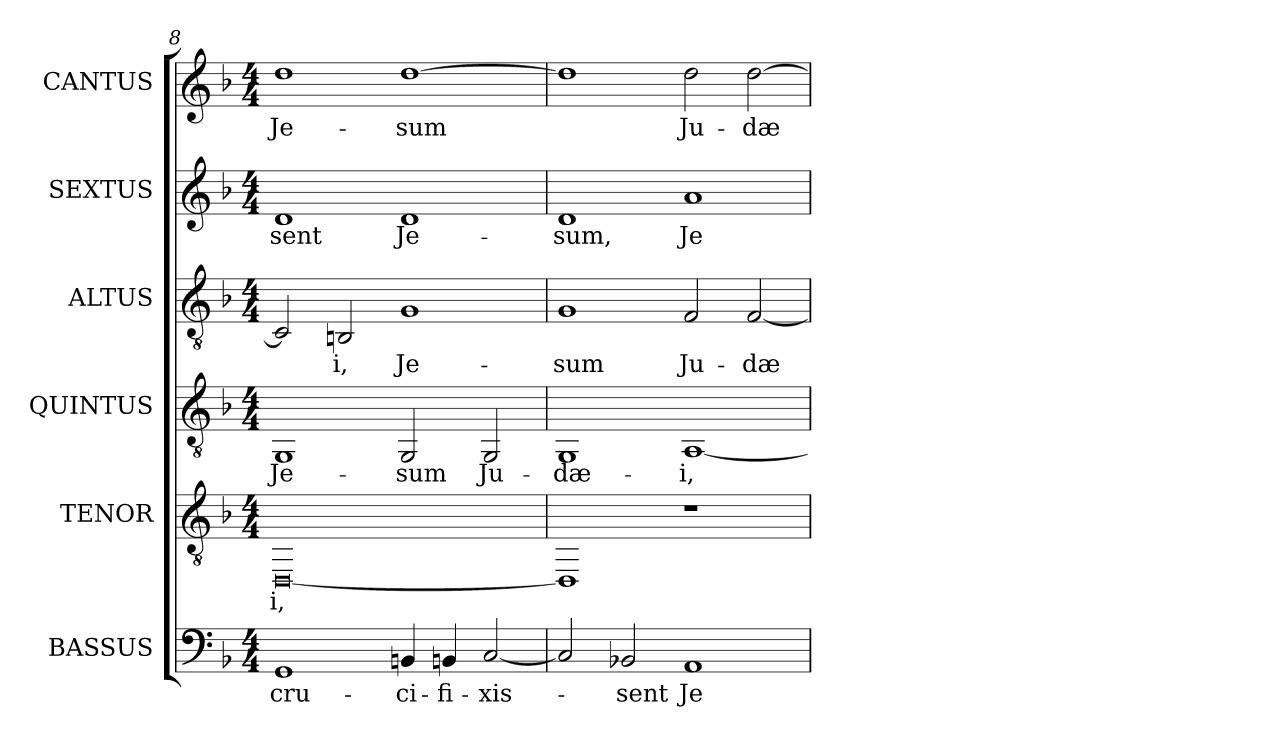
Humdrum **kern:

**kern	**text	**kern	**text	**kern	**text	**kern	**text	**kern	**text	**kern	**text
*part6	*part6	*part5	*part5	*part4	*part4	*part3	*part3	*part2	*part2	*part1	*part1
*staff6	*staff6	*staff5	*staff5	*staff4	*staff4	*staff3	*staff3	*staff2	*staff2	*staff1	*staff1
*I"BASSUS	*	*I"TENOR	*	*I"QUINTUS	*	*I"ALTUS	*	*I"SEXTUS	*	*I"CANTUS	*
*I'B.	*	*I'T.	*	*I'Q.	*	*I'A.	*	*I'S.	*	*I'C.	*
*clefF4	*	*clefGv2	*	*clefGv2	*	*clefGv2	*	*clefG2	*	*clefG2	*
*k[b-]	*	*k[b-]	*	*k[b-]	*	*k[b-]	*	*k[b-]	*	*k[b-]	*
*d:	*	*d:	*	*d:	*	*d:	*	*d:	*	*d:	*
*M4/4	*	*M4/4	*	*M4/4	*	*M4/4	*	*M4/4	*	*M4/4	*
=8	=8	=8	=8	=8	=8	=8	=8	=8	=8	=8	=8
!	!LO:LY:b:color=#000000	!	!	!	!	!	!	!	!	!	!
!	!	!	!LO:LY:b:color=#000000	!	!	!	!	!	!	!	!
!	!	!	!	!	!LO:LY:b:color=#000000	!	!	!	!	!	!
!	!	!	!	!	!	!	!	!	!LO:LY:b:color=#000000	!	!
!	!	!	!	!	!	!	!	!	!	!	!LO:LY:b:color=#000000
1GGi	cru-	[<0DDi	-i,	1GGi	Je-	2Ci/]	.	1di	-sent	1ddi	Je-
!	!	!	!	!	!	!	!LO:LY:b:color=#000000	!	!	!	!
.	.	.	.	.	.	2BBni/	-i,	.	.	.	.
!	!LO:LY:b:color=#000000	!	!	!	!	!	!	!	!	!	!
!	!	!	!	!	!LO:LY:b:color=#000000	!	!	!	!	!	!
!	!	!	!	!	!	!	!LO:LY:b:color=#000000	!	!	!	!
!	!	!	!	!	!	!	!	!	!LO:LY:b:color=#000000	!	!
!	!	!	!	!	!	!	!	!	!	!	!LO:LY:b:color=#000000
4BBni/	-ci-	.	.	2GGi/	-sum	1Gi	Je-	1di	Je-	[>1ddi	-sum
!	!LO:LY:b:color=#000000	!	!	!	!	!	!	!	!	!	!
4BBni/	-fi-	.	.	.	.	.	.	.	.	.	.
!	!LO:LY:b:color=#000000	!	!	!	!	!	!	!	!	!	!
!	!	!	!	!	!LO:LY:b:color=#000000	!	!	!	!	!	!
[<2Ci/	-xis-	.	.	2GGi/	Ju-	.	.	.	.	.	.
!!LO:PB:g=z
=9	=9	=9	=9	=9	=9	=9	=9	=9	=9	=9	=9
!	!	!	!	!	!LO:LY:b:color=#000000	!	!	!	!	!	!
!	!	!	!	!	!	!	!LO:LY:b:color=#000000	!	!	!	!
!	!	!	!	!	!	!	!	!	!LO:LY:b:color=#000000	!	!
2Ci/]	.	1DDi]	.	1GGi	-dæ-	1Gi	-sum	1di	-sum,	1ddi]	.
!	!LO:LY:b:color=#000000	!	!	!	!	!	!	!	!	!	!
2BB-Xi/	-sent	.	.	.	.	.	.	.	.	.	.
!	!LO:LY:b:color=#000000	!	!	!	!	!	!	!	!	!	!
!	!	!	!	!	!LO:LY:b:color=#000000	!	!	!	!	!	!
!	!	!	!	!	!	!	!LO:LY:b:color=#000000	!	!	!	!
!	!	!	!	!	!	!	!	!	!LO:LY:b:color=#000000	!	!
!	!	!	!	!	!	!	!	!	!	!	!LO:LY:b:color=#000000
1AAi	Je-	1r	.	[<1AAi	-i,	2Fi/	Ju-	1ai	Je-	2ddi\	Ju-
!	!	!	!	!	!	!	!LO:LY:b:color=#000000	!	!	!	!
!	!	!	!	!	!	!	!	!	!	!	!LO:LY:b:color=#000000
.	.	.	.	.	.	[<2Fi/	-dæ-	.	.	[>2ddi\	-dæ-
=	=	=	=	=	=	=	=	=	=	=	=
*-	*-	*-	*-	*-	*-	*-	*-	*-	*-	*-	*-
